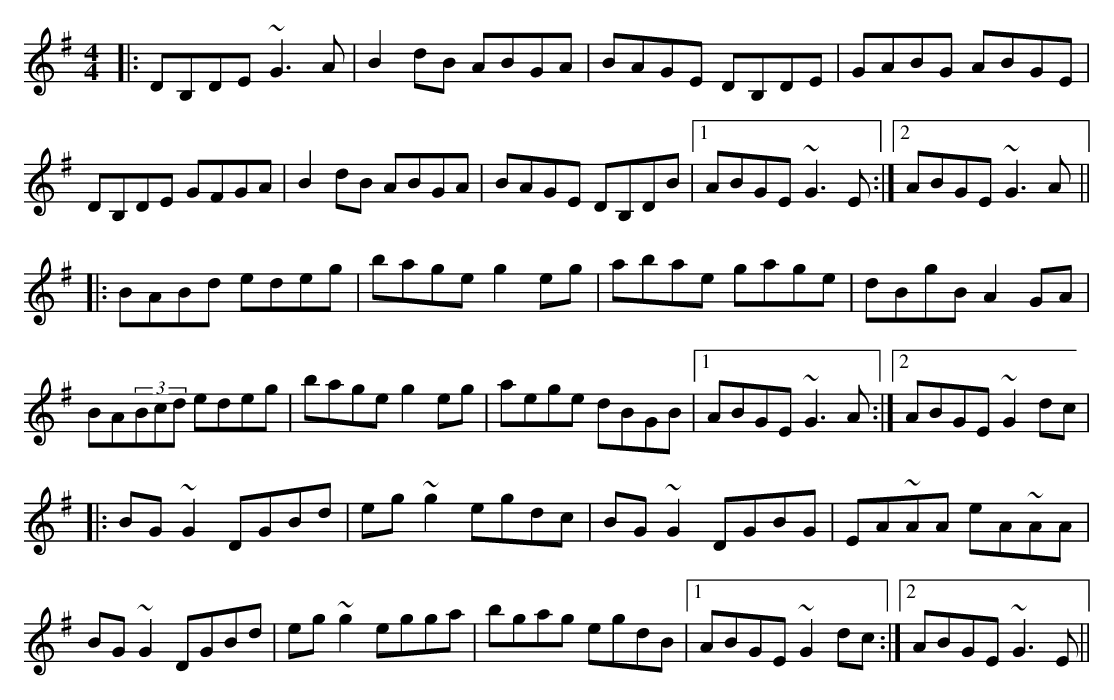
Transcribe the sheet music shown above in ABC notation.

X:1
M:4/4
K:G
|:DB,DE ~G3A|B2dB ABGA|BAGE DB,DE|GABG ABGE|
DB,DE GFGA|B2dB ABGA|BAGE DB,DB|1 ABGE ~G3E:|2 ABGE ~G3A||
|:BABd edeg|bage g2eg|abae gage|dBgB A2GA|
BA(3Bcd edeg|bage g2eg|aege dBGB|1 ABGE ~G3A:|2 ABGE ~G2dc|
|:BG~G2 DGBd|eg~g2 egdc|BG~G2 DGBG|EA~AA eA~AA|
BG~G2 DGBd|eg~g2 egga|bgag egdB|1 ABGE ~G2dc:|2 ABGE ~G3E||
